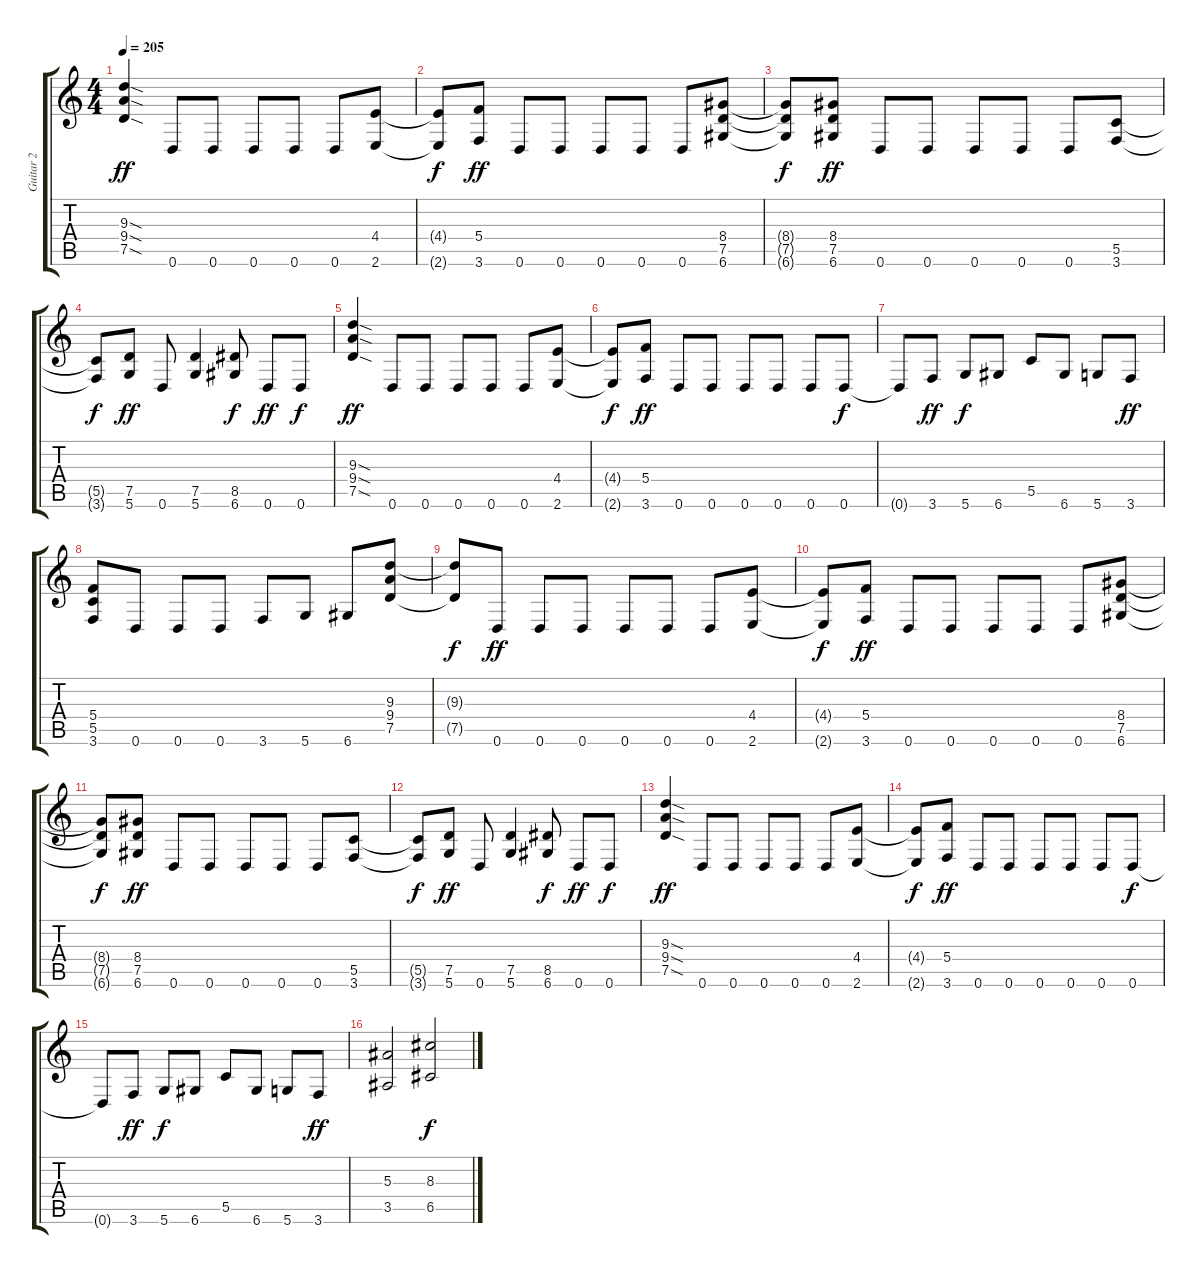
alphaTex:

\track ("Guitar 2" "Guitar 2") {instrument distortionguitar}
\staff {score tabs}
\tuning (D4 A3 F3 C3 G2 D2) {hide}
\ts (4 4)
\tempo 205
\clef g2
\ks c
(9.3{sod} 9.4{sod} 7.5{sod}).4{dy ff} 0.6.8 0.6.8 0.6.8 0.6.8 0.6.8 (4.4 2.6).8 |
(4.4{t} 2.6{t}).8{dy f} (5.4 3.6).8{dy ff} 0.6.8 0.6.8 0.6.8 0.6.8 0.6.8 (8.4 7.5 6.6).8 |
(8.4{t} 7.5{t} 6.6{t}).8{dy f} (8.4 7.5 6.6).8{dy ff} 0.6.8 0.6.8 0.6.8 0.6.8 0.6.8 (5.5 3.6).8 |
(5.5{t} 3.6{t}).8{dy f} (7.5 5.6).8{dy ff} 0.6.8 (7.5 5.6).4 (8.5 6.6).8{dy f} 0.6.8{dy ff} 0.6.8{dy f} |
(9.3{sod} 9.4{sod} 7.5{sod}).4{dy ff} 0.6.8 0.6.8 0.6.8 0.6.8 0.6.8 (4.4 2.6).8 |
(4.4{t} 2.6{t}).8{dy f} (5.4 3.6).8{dy ff} 0.6.8 0.6.8 0.6.8 0.6.8 0.6.8 0.6.8{dy f} |
0.6{t}.8 3.6.8{dy ff} 5.6.8{dy f} 6.6.8 5.5.8 6.6.8 5.6.8 3.6.8{dy ff} |
(5.4 5.5 3.6).8 0.6.8 0.6.8 0.6.8 3.6.8 5.6.8 6.6.8 (9.3 9.4 7.5).8 |
(9.3{t} 7.5{t}).8{dy f} 0.6.8{dy ff} 0.6.8 0.6.8 0.6.8 0.6.8 0.6.8 (4.4 2.6).8 |
(4.4{t} 2.6{t}).8{dy f} (5.4 3.6).8{dy ff} 0.6.8 0.6.8 0.6.8 0.6.8 0.6.8 (8.4 7.5 6.6).8 |
(8.4{t} 7.5{t} 6.6{t}).8{dy f} (8.4 7.5 6.6).8{dy ff} 0.6.8 0.6.8 0.6.8 0.6.8 0.6.8 (5.5 3.6).8 |
(5.5{t} 3.6{t}).8{dy f} (7.5 5.6).8{dy ff} 0.6.8 (7.5 5.6).4 (8.5 6.6).8{dy f} 0.6.8{dy ff} 0.6.8{dy f} |
(9.3{sod} 9.4{sod} 7.5{sod}).4{dy ff} 0.6.8 0.6.8 0.6.8 0.6.8 0.6.8 (4.4 2.6).8 |
(4.4{t} 2.6{t}).8{dy f} (5.4 3.6).8{dy ff} 0.6.8 0.6.8 0.6.8 0.6.8 0.6.8 0.6.8{dy f} |
0.6{t}.8 3.6.8{dy ff} 5.6.8{dy f} 6.6.8 5.5.8 6.6.8 5.6.8 3.6.8{dy ff} |
(5.3 3.5).2 (8.3 6.5).2{dy f}
